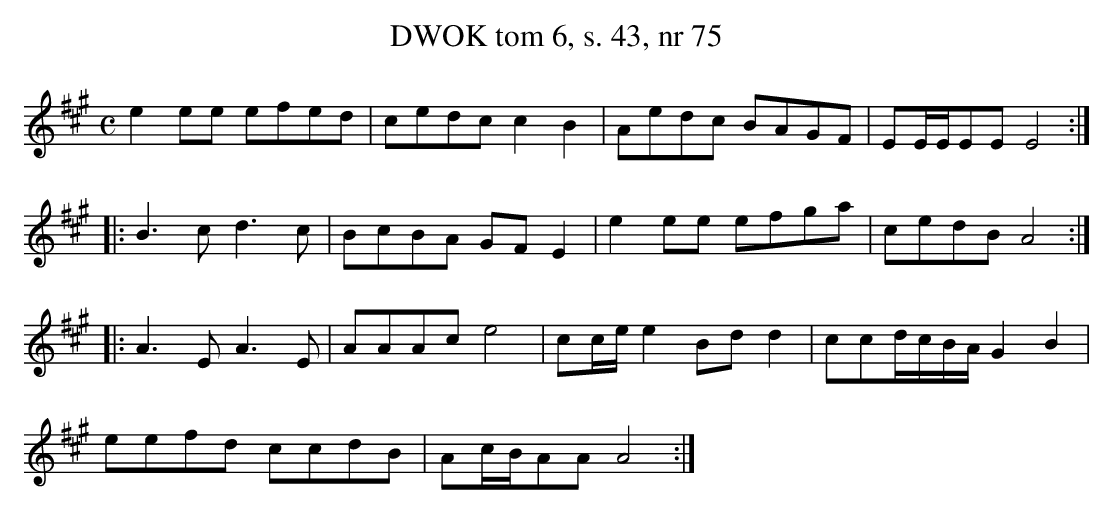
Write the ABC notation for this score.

X:1
T:DWOK tom 6, s. 43, nr 75
L:1/16
M:C
K:A
e4e2e2 e2f2e2d2|c2e2d2c2 c4B4|A2e2d2c2 B2A2G2F2|E2EEE2E2 E8::
B6c2 d6c2|B2c2B2A2 G2F2E4|e4e2e2 e2f2g2a2|c2e2d2B2 A8::
A6E2 A6E2|A2A2A2c2 e8|c2cee4 B2d2d4|c2c2dcBA G4B4|
e2e2f2d2 c2c2d2B2|A2cBA2A2 A8:|
